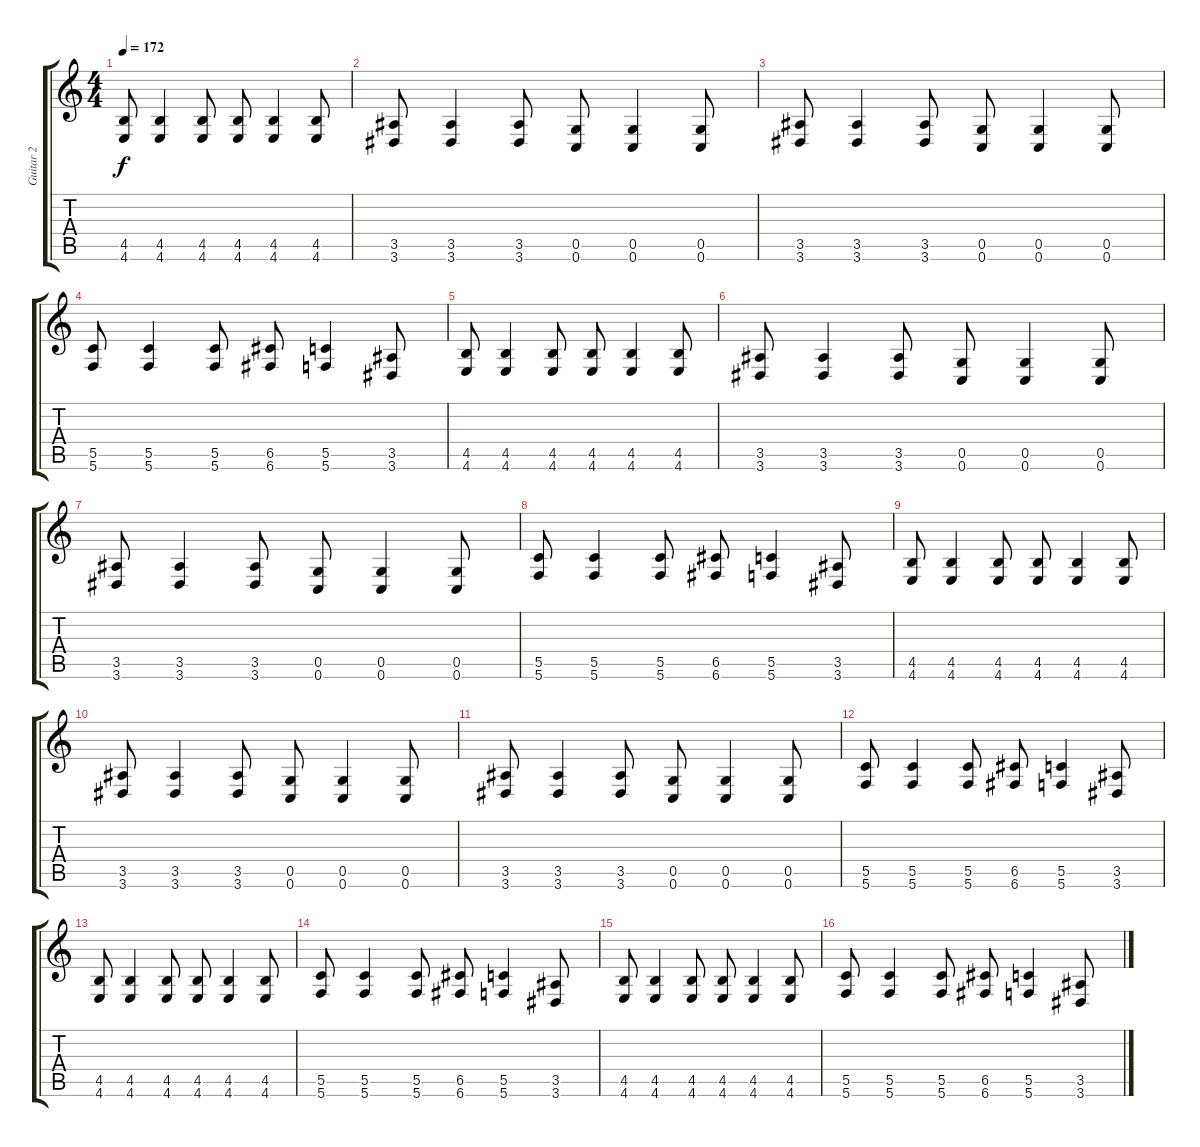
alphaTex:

\track ("Guitar 2" "Guitar 2") {instrument distortionguitar}
\staff {score tabs}
\tuning (D4 A3 F3 C3 G2 C2) {hide}
\ts (4 4)
\tempo 172
\clef g2
\ks c
(4.5 4.6).8{dy f} (4.5 4.6).4 (4.5 4.6).8 (4.5 4.6).8 (4.5 4.6).4 (4.5 4.6).8 |
(3.5 3.6).8 (3.5 3.6).4 (3.5 3.6).8 (0.5 0.6).8 (0.5 0.6).4 (0.5 0.6).8 |
(3.5 3.6).8 (3.5 3.6).4 (3.5 3.6).8 (0.5 0.6).8 (0.5 0.6).4 (0.5 0.6).8 |
(5.5 5.6).8 (5.5 5.6).4 (5.5 5.6).8 (6.5 6.6).8 (5.5 5.6).4 (3.5 3.6).8 |
(4.5 4.6).8 (4.5 4.6).4 (4.5 4.6).8 (4.5 4.6).8 (4.5 4.6).4 (4.5 4.6).8 |
(3.5 3.6).8 (3.5 3.6).4 (3.5 3.6).8 (0.5 0.6).8 (0.5 0.6).4 (0.5 0.6).8 |
(3.5 3.6).8 (3.5 3.6).4 (3.5 3.6).8 (0.5 0.6).8 (0.5 0.6).4 (0.5 0.6).8 |
(5.5 5.6).8 (5.5 5.6).4 (5.5 5.6).8 (6.5 6.6).8 (5.5 5.6).4 (3.5 3.6).8 |
(4.5 4.6).8 (4.5 4.6).4 (4.5 4.6).8 (4.5 4.6).8 (4.5 4.6).4 (4.5 4.6).8 |
(3.5 3.6).8 (3.5 3.6).4 (3.5 3.6).8 (0.5 0.6).8 (0.5 0.6).4 (0.5 0.6).8 |
(3.5 3.6).8 (3.5 3.6).4 (3.5 3.6).8 (0.5 0.6).8 (0.5 0.6).4 (0.5 0.6).8 |
(5.5 5.6).8 (5.5 5.6).4 (5.5 5.6).8 (6.5 6.6).8 (5.5 5.6).4 (3.5 3.6).8 |
(4.5 4.6).8 (4.5 4.6).4 (4.5 4.6).8 (4.5 4.6).8 (4.5 4.6).4 (4.5 4.6).8 |
(5.5 5.6).8 (5.5 5.6).4 (5.5 5.6).8 (6.5 6.6).8 (5.5 5.6).4 (3.5 3.6).8 |
(4.5 4.6).8 (4.5 4.6).4 (4.5 4.6).8 (4.5 4.6).8 (4.5 4.6).4 (4.5 4.6).8 |
(5.5 5.6).8 (5.5 5.6).4 (5.5 5.6).8 (6.5 6.6).8 (5.5 5.6).4 (3.5 3.6).8
